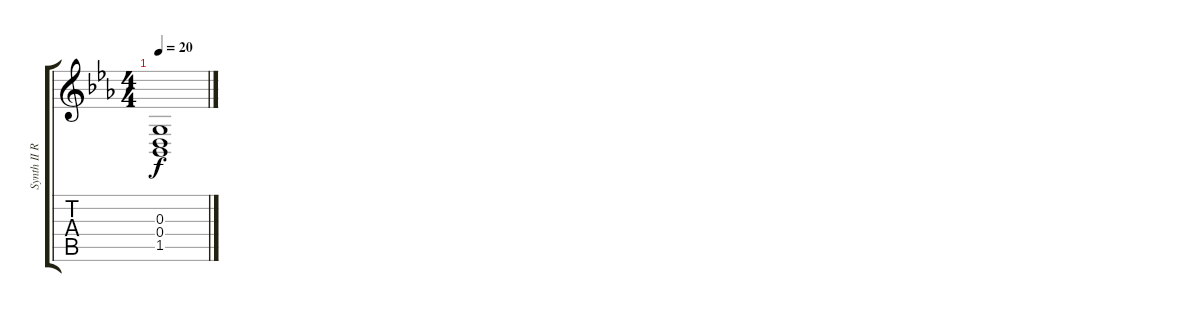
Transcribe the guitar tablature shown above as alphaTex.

\track ("Synth II Right (Kotobuki Tsumugi)" "Synth II R") {instrument stringensemble1}
\staff {score tabs}
\tuning (E4 B3 G3 D3 A2 E2) {hide}
\ts (4 4)
\tempo 20
\clef g2
\ks eb
(0.3 0.4 1.5).1{dy f}
